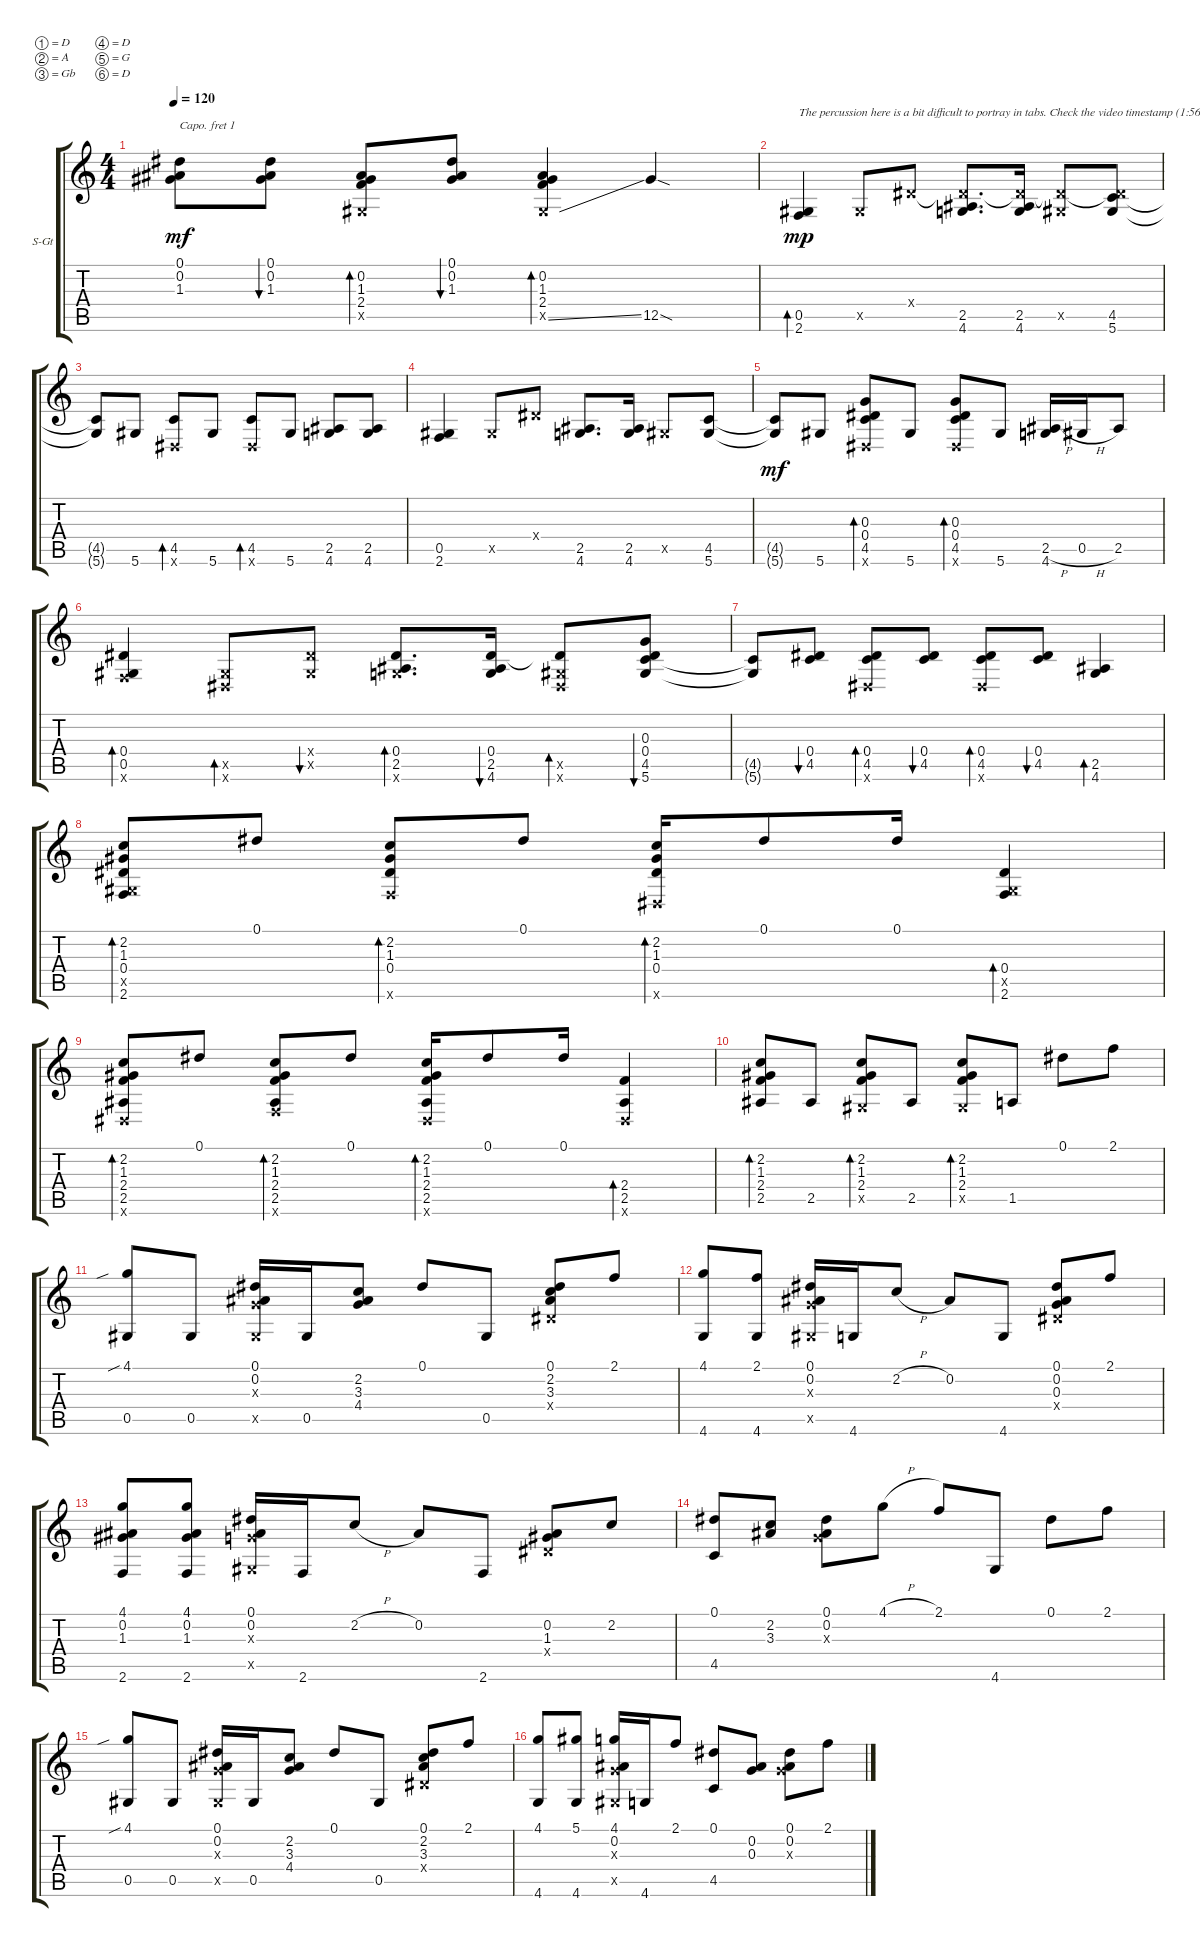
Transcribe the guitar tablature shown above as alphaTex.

\defaultSystemsLayout 4
\bracketExtendMode groupsimilarinstruments
\firstSystemTrackNameOrientation horizontal
\otherSystemsTrackNameOrientation horizontal
\track ("Steel Guitar" "S-Gt") {instrument acousticguitarsteel}
\staff {score tabs}
\capo 1
\tuning (D4 A3 Gb3 D3 G2 D2)
\ts (4 4)
\tempo 120
\clef g2
\ks c
(1.3{t} 0.2{t} 0.1{t}).8{dy mf} (0.2 0.1 1.3).8{bu 30} (1.3 0.2 2.4 0.5{x}).8{bd 30} (0.1 0.2 1.3).8{bu 30} (0.5{ss x} 1.3 0.2 2.4).4{bd 30} 12.5{sod}.4 |
(2.6 0.5).4{bd 30 txt "The percussion here is a bit difficult to portray in tabs. Check the video timestamp (1:56) " dy mp} 0.5{x}.8 0.4{x}.8 (4.6 2.5 0.4{x t}).8{d} (2.5 4.6 0.4{x t}).16 (0.5{x} 0.4{x t}).8 (5.6 4.5 0.4{x t}).8 |
(4.5{t} 5.6{t}).8 5.6.8 (0.6{x} 4.5).8{bd 30} 5.6.8 (4.5 0.6{x}).8{bd 30} 5.6.8 (2.5 4.6).8 (2.5 4.6).8 |
(2.6 0.5).4 0.5{x}.8 0.4{x}.8 (4.6 2.5).8{d} (2.5 4.6).16 0.5{x}.8 (5.6 4.5).8 |
(4.5{t} 5.6{t}).8{dy mf} 5.6.8 (0.6{x} 4.5 0.4 0.3).8{bd 30} 5.6.8 (4.5 0.6{x} 0.3 0.4).8{bd 30} 5.6.8 (2.5{h} 4.6).16 0.5{h}.16 2.5.8 |
(2.6{x} 0.5 0.4).4{bd 30} (0.5{x} 0.6{x}).8{bd 30} (0.4{x} 0.5{x}).8{bu 30} (4.6{x} 2.5 0.4).8{d bd 30} (2.5 4.6 0.4).16{bu 30} (0.5{x} 0.4{t} 0.6{x}).8{bd 30} (5.6 4.5 0.4 0.3).8{bu 30} |
(4.5{t} 5.6{t}).8 (0.4 4.5).8{bu 30} (0.6{x} 4.5 0.4).8{bd 30} (0.4 4.5).8{bu 30} (4.5 0.6{x} 0.4).8{bd 30} (0.4 4.5).8{bu 30} (2.5 4.6).4{bd 30} |
(2.6 0.4 1.3 2.2 0.5{x}).8{bd 30} 0.1.8 (2.6{x} 0.4 1.3 2.2).8{bd 30} 0.1.8 (0.6{x} 0.4 1.3 2.2).16{bd 30} 0.1.8 0.1.16 (2.6 0.5{x} 0.4).4{bd 30} |
(2.4 1.3 2.2 2.5 0.6{x}).8{bd 30} 0.1.8 (2.6{x} 2.4 1.3 2.2 2.5).8{bd 30} 0.1.8 (0.6{x} 2.4 1.3 2.2 2.5).16{bd 30} 0.1.8 0.1.16 (0.6{x} 2.5 2.4).4{bd 30} |
(2.5 2.4 1.3 2.2).8{bd 30} 2.5.8 (0.5{x} 2.4 1.3 2.2).8{bd 30} 2.5.8 (0.5{x} 2.4 1.3 2.2).8{bd 30} 1.5.8 0.1.8 2.1.8 |
(0.5 4.1{sib}).8 0.5.8 (0.1 0.2 0.5{x} 0.3{x}).16 0.5.16 (2.2 3.3 4.4).8 0.1.8 0.5.8 (0.1 2.2 3.3 0.4{x}).8 2.1.8 |
(4.1 4.6).8 (4.6 2.1).8 (0.1 0.2 0.5{x} 0.3{x}).16 4.6.16 2.2{h}.8 0.2.8 4.6.8 (0.1 0.2 0.3 0.4{x}).8 2.1.8 |
(4.1 2.6 1.3 0.2).8 (2.6 4.1 1.3 0.2).8 (0.1 0.2 0.5{x} 0.3{x}).16 2.6.16 2.2{h}.8 0.2.8 2.6.8 (0.2 1.3 0.4{x}).8 2.2.8 |
(4.5 0.1).8 (2.2 3.3).8 (0.1 0.2 0.3{x}).8 4.1{h}.8 2.1.8 4.6.8 0.1.8 2.1.8 |
(0.5 4.1{sib}).8 0.5.8 (0.1 0.2 0.5{x} 0.3{x}).16 0.5.16 (2.2 3.3 4.4).8 0.1.8 0.5.8 (0.1 2.2 3.3 0.4{x}).8 2.1.8 |
(4.1 4.6).8 (4.6 5.1).8 (4.1 0.2 0.5{x} 0.3{x}).16 4.6.16 2.1.8 (4.5 0.1).8 (0.2 0.3).8 (0.1 0.2 0.3{x}).8 2.1.8
